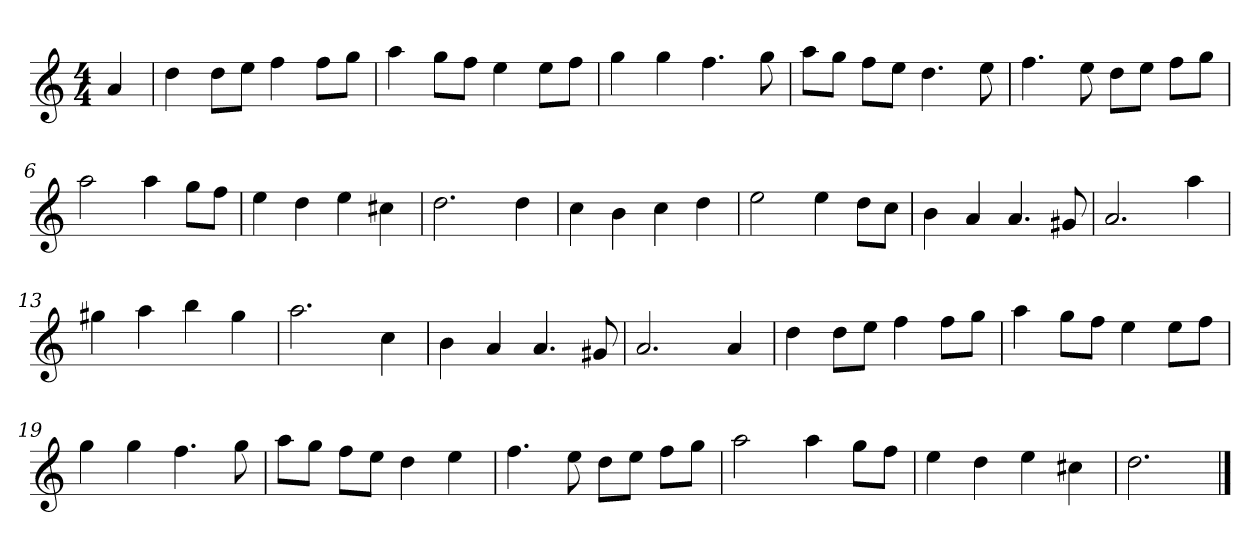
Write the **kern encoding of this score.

**kern
*part1
*staff1
*k[]
*M4/4
*MM120
=
4a
=1
4dd
8ddL
8eeJ
4ff
8ffL
8ggJ
=2
4aa
8ggL
8ffJ
4ee
8eeL
8ffJ
=3
4gg
4gg
4.ff
8gg
=4
8aaL
8ggJ
8ffL
8eeJ
4.dd
8ee
=5
4.ff
8ee
8ddL
8eeJ
8ffL
8ggJ
=6
2aa
4aa
8ggL
8ffJ
=7
4ee
4dd
4ee
4cc#X
=8
2.dd
4dd
=9
4cc
4b
4cc
4dd
=10
2ee
4ee
8ddL
8ccJ
=11
4b
4a
4.a
8g#X
=12
2.a
4aa
=13
4gg#X
4aa
4bb
4gg#
=14
2.aa
4cc
=15
4b
4a
4.a
8g#X
=16
2.a
4a
=17
4dd
8ddL
8eeJ
4ff
8ffL
8ggJ
=18
4aa
8ggL
8ffJ
4ee
8eeL
8ffJ
=19
4gg
4gg
4.ff
8gg
=20
8aaL
8ggJ
8ffL
8eeJ
4dd
4ee
=21
4.ff
8ee
8ddL
8eeJ
8ffL
8ggJ
=22
2aa
4aa
8ggL
8ffJ
=23
4ee
4dd
4ee
4cc#X
=24
2.dd
==
*-
